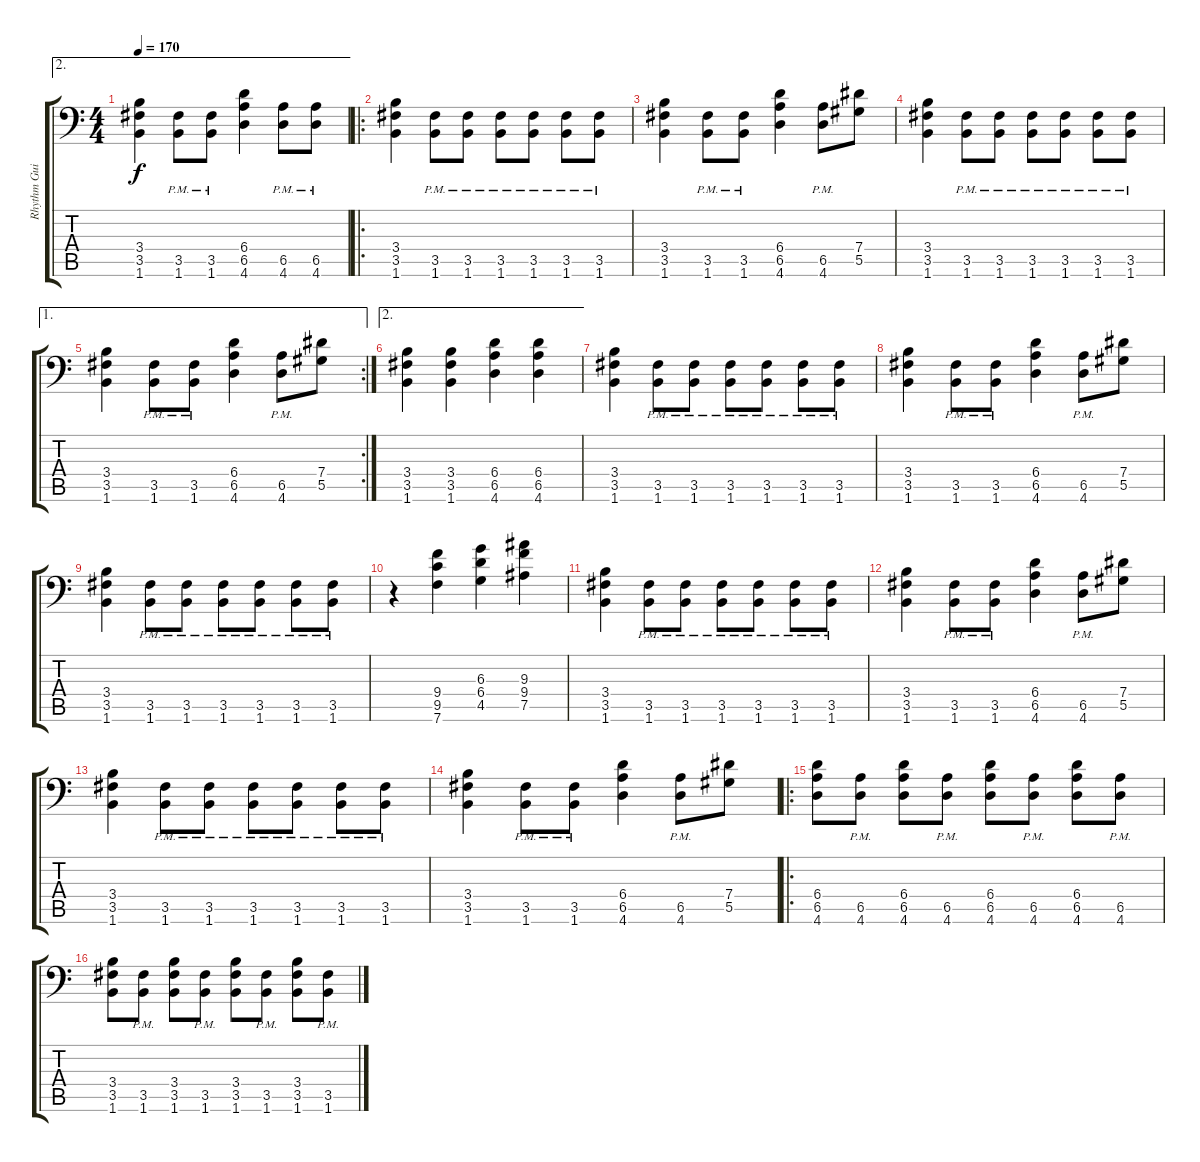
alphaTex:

\track ("Rhythm Guitar 2" "Rhythm Gui") {instrument distortionguitar}
\staff {score tabs}
\tuning (Bb3 F3 Db3 Ab2 Eb2 Bb1) {hide}
\ae 2
\ts (4 4)
\tempo 170
\clef f4
\ks c
(3.4 3.5 1.6).4{dy f} (3.5{pm} 1.6{pm}).8 (3.5{pm} 1.6{pm}).8 (6.4 6.5 4.6).4 (6.5{pm} 4.6{pm}).8 (6.5{pm} 4.6{pm}).8 |
\ro
(3.4 3.5 1.6).4 (3.5{pm} 1.6{pm}).8 (3.5{pm} 1.6{pm}).8 (3.5{pm} 1.6{pm}).8 (3.5{pm} 1.6{pm}).8 (3.5{pm} 1.6{pm}).8 (3.5{pm} 1.6{pm}).8 |
(3.4 3.5 1.6).4 (3.5{pm} 1.6{pm}).8 (3.5{pm} 1.6{pm}).8 (6.4 6.5 4.6).4 (6.5{pm} 4.6{pm}).8 (7.4 5.5).8 |
(3.4 3.5 1.6).4 (3.5{pm} 1.6{pm}).8 (3.5{pm} 1.6{pm}).8 (3.5{pm} 1.6{pm}).8 (3.5{pm} 1.6{pm}).8 (3.5{pm} 1.6{pm}).8 (3.5{pm} 1.6{pm}).8 |
\ae 1
\rc 2
(3.4 3.5 1.6).4 (3.5{pm} 1.6{pm}).8 (3.5{pm} 1.6{pm}).8 (6.4 6.5 4.6).4 (6.5{pm} 4.6{pm}).8 (7.4 5.5).8 |
\ae 2
(3.4 3.5 1.6).4 (3.4 3.5 1.6).4 (6.4 6.5 4.6).4 (6.4 6.5 4.6).4 |
(3.4 3.5 1.6).4 (3.5{pm} 1.6{pm}).8 (3.5{pm} 1.6{pm}).8 (3.5{pm} 1.6{pm}).8 (3.5{pm} 1.6{pm}).8 (3.5{pm} 1.6{pm}).8 (3.5{pm} 1.6{pm}).8 |
(3.4 3.5 1.6).4 (3.5{pm} 1.6{pm}).8 (3.5{pm} 1.6{pm}).8 (6.4 6.5 4.6).4 (6.5{pm} 4.6{pm}).8 (7.4 5.5).8 |
(3.4 3.5 1.6).4 (3.5{pm} 1.6{pm}).8 (3.5{pm} 1.6{pm}).8 (3.5{pm} 1.6{pm}).8 (3.5{pm} 1.6{pm}).8 (3.5{pm} 1.6{pm}).8 (3.5{pm} 1.6{pm}).8 |
r.4 (9.4 9.5 7.6).4 (6.3 6.4 4.5).4 (9.3 9.4 7.5).4 |
(3.4 3.5 1.6).4 (3.5{pm} 1.6{pm}).8 (3.5{pm} 1.6{pm}).8 (3.5{pm} 1.6{pm}).8 (3.5{pm} 1.6{pm}).8 (3.5{pm} 1.6{pm}).8 (3.5{pm} 1.6{pm}).8 |
(3.4 3.5 1.6).4 (3.5{pm} 1.6{pm}).8 (3.5{pm} 1.6{pm}).8 (6.4 6.5 4.6).4 (6.5{pm} 4.6{pm}).8 (7.4 5.5).8 |
(3.4 3.5 1.6).4 (3.5{pm} 1.6{pm}).8 (3.5{pm} 1.6{pm}).8 (3.5{pm} 1.6{pm}).8 (3.5{pm} 1.6{pm}).8 (3.5{pm} 1.6{pm}).8 (3.5{pm} 1.6{pm}).8 |
(3.4 3.5 1.6).4 (3.5{pm} 1.6{pm}).8 (3.5{pm} 1.6{pm}).8 (6.4 6.5 4.6).4 (6.5{pm} 4.6{pm}).8 (7.4 5.5).8 |
\ro
(6.4 6.5 4.6).8 (6.5{pm} 4.6{pm}).8 (6.4 6.5 4.6).8 (6.5{pm} 4.6{pm}).8 (6.4 6.5 4.6).8 (6.5{pm} 4.6{pm}).8 (6.4 6.5 4.6).8 (6.5{pm} 4.6{pm}).8 |
(3.4 3.5 1.6).8 (3.5{pm} 1.6{pm}).8 (3.4 3.5 1.6).8 (3.5{pm} 1.6{pm}).8 (3.4 3.5 1.6).8 (3.5{pm} 1.6{pm}).8 (3.4 3.5 1.6).8 (3.5{pm} 1.6{pm}).8
